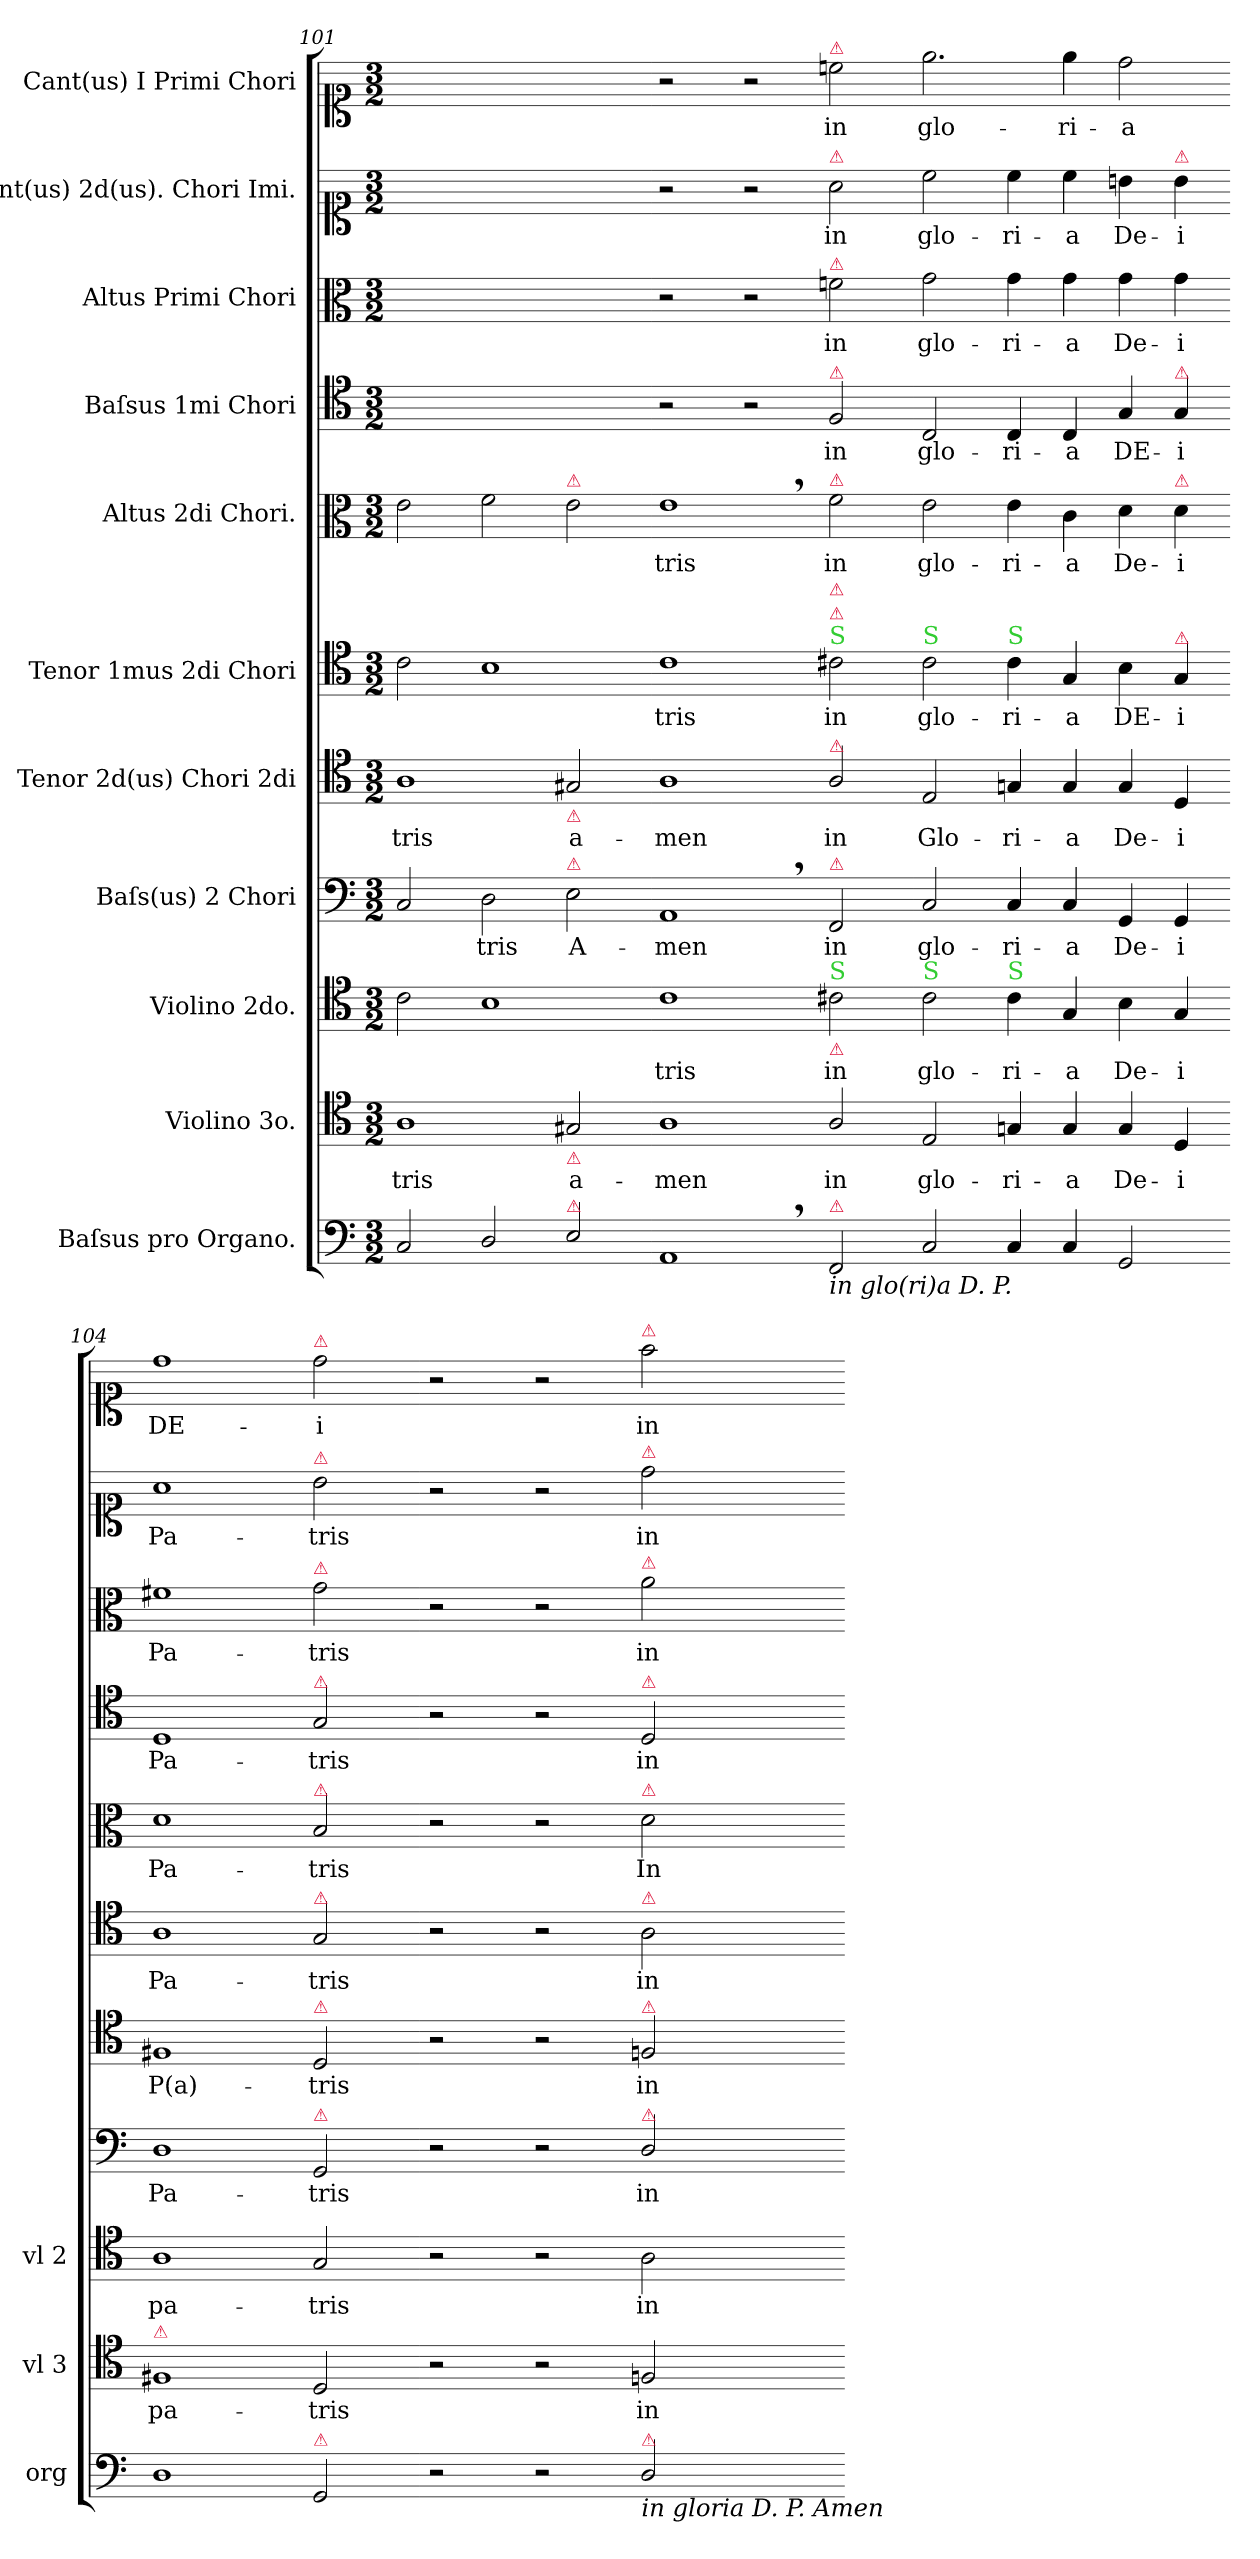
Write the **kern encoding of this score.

**kern	**kern	**text	**kern	**text	**kern	**text	**kern	**text	**kern	**text	**kern	**text	**kern	**text	**kern	**text	**kern	**text	**kern	**text
*part11	*part10	*part10	*part9	*part9	*part8	*part8	*part7	*part7	*part6	*part6	*part5	*part5	*part4	*part4	*part3	*part3	*part2	*part2	*part1	*part1
*staff11	*staff10	*staff10	*staff9	*staff9	*staff8	*staff8	*staff7	*staff7	*staff6	*staff6	*staff5	*staff5	*staff4	*staff4	*staff3	*staff3	*staff2	*staff2	*staff1	*staff1
*I"Baſsus pro Organo.	*I"Violino 3o.	*	*I"Violino 2do.	*	*I"Baſs(us) 2 Chori	*	*I"Tenor 2d(us) Chori 2di	*	*I"Tenor 1mus 2di Chori	*	*I"Altus 2di Chori.	*	*I"Baſsus 1mi Chori	*	*I"Altus Primi Chori	*	*I"Cant(us) 2d(us). Chori Imi.	*	*I"Cant(us) I Primi Chori	*
*I'org	*I'vl 3	*	*I'vl 2	*	*	*	*	*	*	*	*	*	*	*	*	*	*	*	*	*
*clefF4	*clefC4	*	*clefC4	*	*clefF4	*	*clefC4	*	*clefC4	*	*clefC3	*	*clefC4	*	*clefC3	*	*clefC1	*	*clefC1	*
*k[]	*k[]	*	*k[]	*	*k[]	*	*k[]	*	*k[]	*	*k[]	*	*k[]	*	*k[]	*	*k[]	*	*k[]	*
*D:dor	*D:dor	*	*D:dor	*	*D:dor	*	*D:dor	*	*D:dor	*	*D:dor	*	*D:dor	*	*D:dor	*	*D:dor	*	*D:dor	*
*M3/2	*M3/2	*	*M3/2	*	*M3/2	*	*M3/2	*	*M3/2	*	*M3/2	*	*M3/2	*	*M3/2	*	*M3/2	*	*M3/2	*
=101	=101	=101	=101	=101	=101	=101	=101	=101	=101	=101	=101	=101	=101	=101	=101	=101	=101	=101	=101	=101
!	!	!LO:LY:i	!	!	!	!	!	!LO:LY:i	!	!	!	!	!	!	!	!	!	!	!	!
2C/	1A	-tris	2c\	.	2C/	.	1A	-tris	2c\	.	2e\	.	1.ryy	.	1.ryy	.	1.ryy	.	1.ryy	.
2D/	.	.	1B	.	2D\	-tris	.	.	1B	.	2f\	.	.	.	.	.	.	.	.	.
!	!	!	!	!	!	!	!	!	!	!	!LO:TX:a:color=crimson:t=⚠	!	!	!	!	!	!	!	!	!
!	!	!	!	!	!	!	!LO:TX:b:color=crimson:t=⚠	!	!	!	!	!	!	!	!	!	!	!	!	!
!	!	!	!	!	!LO:TX:a:color=crimson:t=⚠	!	!	!	!	!	!	!	!	!	!	!	!	!	!	!
!	!LO:TX:b:color=crimson:t=⚠	!	!	!	!	!	!	!	!	!	!	!	!	!	!	!	!	!	!	!
!LO:TX:a:color=crimson:t=⚠	!	!	!	!	!	!	!	!	!	!	!	!	!	!	!	!	!	!	!	!
!	!	!LO:LY:i	!	!	!	!	!	!LO:LY:i	!	!	!	!	!	!	!	!	!	!	!	!
2E/	2G#X/	a-	.	.	2E\	A-	2G#X/	a-	.	.	2e\	.	.	.	.	.	.	.	.	.
=102-	=102-	=102-	=102-	=102-	=102-	=102-	=102-	=102-	=102-	=102-	=102-	=102-	=102-	=102-	=102-	=102-	=102-	=102-	=102-	=102-
!	!	!LO:LY:i	!	!LO:LY:i	!	!	!	!LO:LY:i	!	!LO:LY:i	!	!	!	!	!	!	!	!	!	!
1AA,<	1A	-men	1c	-tris	1AA,<	-men	1A	-men	1c	-tris	1e,	-tris	2r	.	2r	.	2r	.	2r	.
.	.	.	.	.	.	.	.	.	.	.	.	.	2r	.	2r	.	2r	.	2r	.
!	!	!	!	!	!	!	!	!	!	!	!	!	!	!	!	!	!	!	!LO:TX:a:color=crimson:t=⚠	!
!	!	!	!	!	!	!	!	!	!	!	!	!	!	!	!	!	!LO:TX:a:color=crimson:t=⚠	!	!	!
!	!	!	!	!	!	!	!	!	!	!	!	!	!	!	!LO:TX:a:color=crimson:t=⚠	!	!	!	!	!
!	!	!	!	!	!	!	!	!	!	!	!	!	!LO:TX:a:color=crimson:t=⚠	!	!	!	!	!	!	!
!	!	!	!	!	!	!	!	!	!	!	!LO:TX:a:color=crimson:t=⚠	!	!	!	!	!	!	!	!	!
!	!	!	!	!	!	!	!	!	!LO:TX:a:color=limegreen:t=S	!	!	!	!	!	!	!	!	!	!	!
!	!	!	!	!	!	!	!	!	!LO:TX:a:color=crimson:t=⚠	!	!	!	!	!	!	!	!	!	!	!
!	!	!	!	!	!	!	!	!	!LO:TX:a:color=crimson:t=⚠	!	!	!	!	!	!	!	!	!	!	!
!	!	!	!	!	!	!	!LO:TX:a:color=crimson:t=⚠	!	!	!	!	!	!	!	!	!	!	!	!	!
!	!	!	!	!	!LO:TX:a:color=crimson:t=⚠	!	!	!	!	!	!	!	!	!	!	!	!	!	!	!
!	!	!	!LO:TX:a:color=limegreen:t=S	!	!	!	!	!	!	!	!	!	!	!	!	!	!	!	!	!
!	!	!	!LO:TX:b:color=crimson:t=⚠	!	!	!	!	!	!	!	!	!	!	!	!	!	!	!	!	!
!LO:TX:b:i:t=in glo(ri)a D. P.	!	!	!	!	!	!	!	!	!	!	!	!	!	!	!	!	!	!	!	!
!LO:TX:a:color=crimson:t=⚠	!	!	!	!	!	!	!	!	!	!	!	!	!	!	!	!	!	!	!	!
!	!	!	!	!	!	!LO:LY:i	!	!	!	!	!	!	!	!	!	!LO:LY:i	!	!	!	!
2FF/	2A/	in	2c#X\	in	2FF/	in	2A/	in	2c#X\	in	2f\	in	2F/	in	2fn\	in	2a\	in	2ccn\	in
=103-	=103-	=103-	=103-	=103-	=103-	=103-	=103-	=103-	=103-	=103-	=103-	=103-	=103-	=103-	=103-	=103-	=103-	=103-	=103-	=103-
!	!	!	!	!	!	!	!	!	!LO:TX:a:color=limegreen:t=S	!	!	!	!	!	!	!	!	!	!	!
!	!	!	!LO:TX:a:color=limegreen:t=S	!	!	!	!	!	!	!	!	!	!	!	!	!	!	!	!	!
!	!	!	!	!	!	!LO:LY:i	!	!	!	!	!	!	!	!	!	!LO:LY:i	!	!	!	!
2C/	2E/	glo-	2c#\	glo-	2C/	glo-	2E/	Glo-	2c#\	glo-	2e\	glo-	2C/	glo-	2g\	glo-	2cc\	glo-	2.ee\	glo-
!	!	!	!	!	!	!	!	!	!LO:TX:a:color=limegreen:t=S	!	!	!	!	!	!	!	!	!	!	!
!	!	!	!LO:TX:a:color=limegreen:t=S	!	!	!	!	!	!	!	!	!	!	!	!	!	!	!	!	!
!	!	!	!	!	!	!LO:LY:i	!	!	!	!	!	!	!	!	!	!LO:LY:i	!	!	!	!
4C/	4Gn/	-ri-	4c#\	-ri-	4C/	-ri-	4Gn/	-ri-	4c#\	-ri-	4e\	-ri-	4C/	-ri-	4g\	-ri-	4cc\	-ri-	.	.
!	!	!	!	!	!	!LO:LY:i	!	!	!	!	!	!	!	!	!	!LO:LY:i	!	!	!	!
4C/	4G/	-a	4G/	-a	4C/	-a	4G/	-a	4G/	-a	4c\	-a	4C/	-a	4g\	-a	4cc\	-a	4ee\	-ri-
!	!	!	!	!	!	!LO:LY:i	!	!	!	!	!	!	!	!	!	!LO:LY:i	!	!	!	!
2GG/	4G/	De-	4B\	De-	4GG/	De-	4G/	De-	4B\	DE-	4d\	De-	4G/	DE-	4g\	De-	4bn\	De-	2dd\	-a
!	!	!	!	!	!	!	!	!	!	!	!	!	!	!	!	!	!LO:TX:a:color=crimson:t=⚠	!	!	!
!	!	!	!	!	!	!	!	!	!	!	!	!	!LO:TX:a:color=crimson:t=⚠	!	!	!	!	!	!	!
!	!	!	!	!	!	!	!	!	!	!	!LO:TX:a:color=crimson:t=⚠	!	!	!	!	!	!	!	!	!
!	!	!	!	!	!	!	!	!	!LO:TX:a:color=crimson:t=⚠	!	!	!	!	!	!	!	!	!	!	!
!	!	!	!	!	!	!LO:LY:i	!	!	!	!	!	!	!	!	!	!LO:LY:i	!	!	!	!
.	4D/	-i	4G/	-i	4GG/	-i	4D/	-i	4G/	-i	4d\	-i	4G/	-i	4g\	-i	4b\	-i	.	.
=104-	=104-	=104-	=104-	=104-	=104-	=104-	=104-	=104-	=104-	=104-	=104-	=104-	=104-	=104-	=104-	=104-	=104-	=104-	=104-	=104-
!	!LO:TX:a:color=crimson:t=⚠	!	!	!	!	!	!	!	!	!	!	!	!	!	!	!	!	!	!	!
!	!	!	!	!	!	!LO:LY:i	!	!	!	!	!	!	!	!	!	!LO:LY:i	!	!	!	!
1D	1F#X	pa-	1A	pa-	1D	Pa-	1F#X	P(a)-	1A	Pa-	1d	Pa-	1D	Pa-	1f#X	Pa-	1a	Pa-	1dd	DE-
!	!	!	!	!	!	!	!	!	!	!	!	!	!	!	!	!	!	!	!LO:TX:a:color=crimson:t=⚠	!
!	!	!	!	!	!	!	!	!	!	!	!	!	!	!	!	!	!LO:TX:a:color=crimson:t=⚠	!	!	!
!	!	!	!	!	!	!	!	!	!	!	!	!	!	!	!LO:TX:a:color=crimson:t=⚠	!	!	!	!	!
!	!	!	!	!	!	!	!	!	!	!	!	!	!LO:TX:a:color=crimson:t=⚠	!	!	!	!	!	!	!
!	!	!	!	!	!	!	!	!	!	!	!LO:TX:a:color=crimson:t=⚠	!	!	!	!	!	!	!	!	!
!	!	!	!	!	!	!	!	!	!LO:TX:a:color=crimson:t=⚠	!	!	!	!	!	!	!	!	!	!	!
!	!	!	!	!	!	!	!LO:TX:a:color=crimson:t=⚠	!	!	!	!	!	!	!	!	!	!	!	!	!
!	!	!	!	!	!LO:TX:a:color=crimson:t=⚠	!	!	!	!	!	!	!	!	!	!	!	!	!	!	!
!LO:TX:a:color=crimson:t=⚠	!	!	!	!	!	!	!	!	!	!	!	!	!	!	!	!	!	!	!	!
!	!	!	!	!	!	!LO:LY:i	!	!	!	!	!	!	!	!	!	!LO:LY:i	!	!	!	!
2GG/	2D/	-tris	2G/	-tris	2GG/	-tris	2D/	-tris	2G/	-tris	2B/	-tris	2G/	-tris	2g\	-tris	2b\	-tris	2dd\	-i
=105-	=105-	=105-	=105-	=105-	=105-	=105-	=105-	=105-	=105-	=105-	=105-	=105-	=105-	=105-	=105-	=105-	=105-	=105-	=105-	=105-
2r	2r	.	2r	.	2r	.	2r	.	2r	.	2r	.	2r	.	2r	.	2r	.	2r	.
2r	2r	.	2r	.	2r	.	2r	.	2r	.	2r	.	2r	.	2r	.	2r	.	2r	.
!	!	!	!	!	!	!	!	!	!	!	!	!	!	!	!	!	!	!	!LO:TX:a:color=crimson:t=⚠	!
!	!	!	!	!	!	!	!	!	!	!	!	!	!	!	!	!	!LO:TX:a:color=crimson:t=⚠	!	!	!
!	!	!	!	!	!	!	!	!	!	!	!	!	!	!	!LO:TX:a:color=crimson:t=⚠	!	!	!	!	!
!	!	!	!	!	!	!	!	!	!	!	!	!	!LO:TX:a:color=crimson:t=⚠	!	!	!	!	!	!	!
!	!	!	!	!	!	!	!	!	!	!	!LO:TX:a:color=crimson:t=⚠	!	!	!	!	!	!	!	!	!
!	!	!	!	!	!	!	!	!	!LO:TX:a:color=crimson:t=⚠	!	!	!	!	!	!	!	!	!	!	!
!	!	!	!	!	!	!	!LO:TX:a:color=crimson:t=⚠	!	!	!	!	!	!	!	!	!	!	!	!	!
!	!	!	!	!	!LO:TX:a:color=crimson:t=⚠	!	!	!	!	!	!	!	!	!	!	!	!	!	!	!
!LO:TX:b:i:t=in gloria D. P. Amen	!	!	!	!	!	!	!	!	!	!	!	!	!	!	!	!	!	!	!	!
!LO:TX:a:color=crimson:t=⚠	!	!	!	!	!	!	!	!	!	!	!	!	!	!	!	!	!	!	!	!
!	!	!LO:LY:i	!	!LO:LY:i	!	!LO:LY:i	!	!LO:LY:i	!	!LO:LY:i	!	!	!	!LO:LY:i	!	!	!	!	!	!LO:LY:i
2D/	2Fn/	in	2A\	in	2D/	in	2Fn/	in	2A\	in	2d\	In	2D/	in	2a\	in	2dd\	in	2ff\	in
=-	=-	=-	=-	=-	=-	=-	=-	=-	=-	=-	=-	=-	=-	=-	=-	=-	=-	=-	=-	=-
*-	*-	*-	*-	*-	*-	*-	*-	*-	*-	*-	*-	*-	*-	*-	*-	*-	*-	*-	*-	*-
